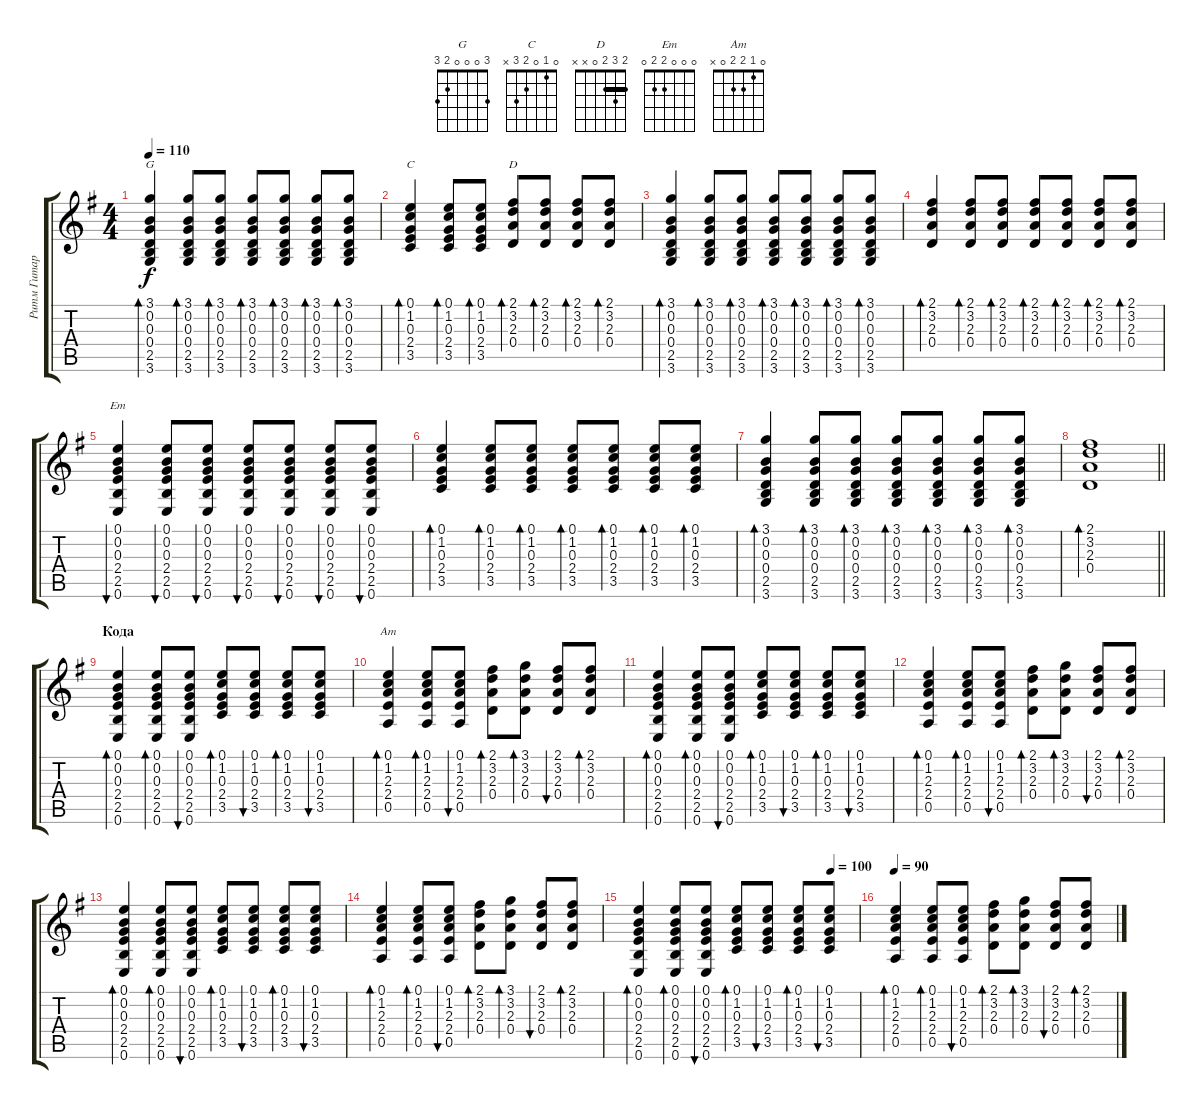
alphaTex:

\track ("Ритм Гитара" "Ритм Гитар") {instrument acousticguitarsteel}
\staff {score tabs}
\tuning (E4 B3 G3 D3 A2 E2) {hide}
\chord ("G" 3 0 0 0 2 3)
\chord ("C" 0 1 0 2 3 x)
\chord ("D" 2 3 2 0 x x) {barre 2}
\chord ("Em" 0 0 0 2 2 0)
\chord ("Am" 0 1 2 2 0 x)
\ts (4 4)
\tempo 110
\clef g2
\ks eminor
(3.1 0.2 0.3 0.4 2.5 3.6).4{bd 30 ch "G" dy f} (3.1 0.2 0.3 0.4 2.5 3.6).8{bd 30} (3.1 0.2 0.3 0.4 2.5 3.6).8{bd 30} (3.1 0.2 0.3 0.4 2.5 3.6).8{bd 30} (3.1 0.2 0.3 0.4 2.5 3.6).8{bd 30} (3.1 0.2 0.3 0.4 2.5 3.6).8{bd 30} (3.1 0.2 0.3 0.4 2.5 3.6).8{bd 30} |
(0.1 1.2 0.3 2.4 3.5).4{bd 30 ch "C"} (0.1 1.2 0.3 2.4 3.5).8{bd 30} (0.1 1.2 0.3 2.4 3.5).8{bd 30} (2.1 3.2 2.3 0.4).8{bd 30 ch "D"} (2.1 3.2 2.3 0.4).8{bd 30} (2.1 3.2 2.3 0.4).8{bd 30} (2.1 3.2 2.3 0.4).8{bd 30} |
(3.1 0.2 0.3 0.4 2.5 3.6).4{bd 30} (3.1 0.2 0.3 0.4 2.5 3.6).8{bd 30} (3.1 0.2 0.3 0.4 2.5 3.6).8{bd 30} (3.1 0.2 0.3 0.4 2.5 3.6).8{bd 30} (3.1 0.2 0.3 0.4 2.5 3.6).8{bd 30} (3.1 0.2 0.3 0.4 2.5 3.6).8{bd 30} (3.1 0.2 0.3 0.4 2.5 3.6).8{bd 30} |
(2.1 3.2 2.3 0.4).4{bd 30} (2.1 3.2 2.3 0.4).8{bd 30} (2.1 3.2 2.3 0.4).8{bd 30} (2.1 3.2 2.3 0.4).8{bd 30} (2.1 3.2 2.3 0.4).8{bd 30} (2.1 3.2 2.3 0.4).8{bd 30} (2.1 3.2 2.3 0.4).8{bd 30} |
(0.1 0.2 0.3 2.4 2.5 0.6).4{bu 60 ch "Em"} (0.1 0.2 0.3 2.4 2.5 0.6).8{bu 60} (0.1 0.2 0.3 2.4 2.5 0.6).8{bu 60} (0.1 0.2 0.3 2.4 2.5 0.6).8{bu 60} (0.1 0.2 0.3 2.4 2.5 0.6).8{bu 60} (0.1 0.2 0.3 2.4 2.5 0.6).8{bu 60} (0.1 0.2 0.3 2.4 2.5 0.6).8{bu 60} |
(0.1 1.2 0.3 2.4 3.5).4{bd 30} (0.1 1.2 0.3 2.4 3.5).8{bd 30} (0.1 1.2 0.3 2.4 3.5).8{bd 30} (0.1 1.2 0.3 2.4 3.5).8{bd 30} (0.1 1.2 0.3 2.4 3.5).8{bd 30} (0.1 1.2 0.3 2.4 3.5).8{bd 30} (0.1 1.2 0.3 2.4 3.5).8{bd 30} |
(3.1 0.2 0.3 0.4 2.5 3.6).4{bd 30} (3.1 0.2 0.3 0.4 2.5 3.6).8{bd 30} (3.1 0.2 0.3 0.4 2.5 3.6).8{bd 30} (3.1 0.2 0.3 0.4 2.5 3.6).8{bd 30} (3.1 0.2 0.3 0.4 2.5 3.6).8{bd 30} (3.1 0.2 0.3 0.4 2.5 3.6).8{bd 30} (3.1 0.2 0.3 0.4 2.5 3.6).8{bd 30} |
\barLineRight lightlight
(2.1 3.2 2.3 0.4).1{bd 30} |
\section ("" "Кода")
(0.1 0.2 0.3 2.4 2.5 0.6).4{bd 30} (0.1 0.2 0.3 2.4 2.5 0.6).8{bd 30} (0.1 0.2 0.3 2.4 2.5 0.6).8{bu 30} (0.1 1.2 0.3 2.4 3.5).8{bd 30} (0.1 1.2 0.3 2.4 3.5).8{bu 30} (0.1 1.2 0.3 2.4 3.5).8{bd 30} (0.1 1.2 0.3 2.4 3.5).8{bu 30} |
(0.1 1.2 2.3 2.4 0.5).4{bd 30 ch "Am"} (0.1 1.2 2.3 2.4 0.5).8{bd 30} (0.1 1.2 2.3 2.4 0.5).8{bu 30} (2.1 3.2 2.3 0.4).8{bd 30} (3.1 3.2 2.3 0.4).8{bd 30} (2.1 3.2 2.3 0.4).8{bu 30} (2.1 3.2 2.3 0.4).8{bd 30} |
(0.1 0.2 0.3 2.4 2.5 0.6).4{bd 30} (0.1 0.2 0.3 2.4 2.5 0.6).8{bd 30} (0.1 0.2 0.3 2.4 2.5 0.6).8{bu 30} (0.1 1.2 0.3 2.4 3.5).8{bd 30} (0.1 1.2 0.3 2.4 3.5).8{bu 30} (0.1 1.2 0.3 2.4 3.5).8{bd 30} (0.1 1.2 0.3 2.4 3.5).8{bu 30} |
(0.1 1.2 2.3 2.4 0.5).4{bd 30} (0.1 1.2 2.3 2.4 0.5).8{bd 30} (0.1 1.2 2.3 2.4 0.5).8{bu 30} (2.1 3.2 2.3 0.4).8{bd 30} (3.1 3.2 2.3 0.4).8{bd 30} (2.1 3.2 2.3 0.4).8{bu 30} (2.1 3.2 2.3 0.4).8{bd 30} |
(0.1 0.2 0.3 2.4 2.5 0.6).4{bd 30} (0.1 0.2 0.3 2.4 2.5 0.6).8{bd 30} (0.1 0.2 0.3 2.4 2.5 0.6).8{bu 30} (0.1 1.2 0.3 2.4 3.5).8{bd 30} (0.1 1.2 0.3 2.4 3.5).8{bu 30} (0.1 1.2 0.3 2.4 3.5).8{bd 30} (0.1 1.2 0.3 2.4 3.5).8{bu 30} |
(0.1 1.2 2.3 2.4 0.5).4{bd 30} (0.1 1.2 2.3 2.4 0.5).8{bd 30} (0.1 1.2 2.3 2.4 0.5).8{bu 30} (2.1 3.2 2.3 0.4).8{bd 30} (3.1 3.2 2.3 0.4).8{bd 30} (2.1 3.2 2.3 0.4).8{bu 30} (2.1 3.2 2.3 0.4).8{bd 30} |
\tempo (100 0.875)
(0.1 0.2 0.3 2.4 2.5 0.6).4{bd 30} (0.1 0.2 0.3 2.4 2.5 0.6).8{bd 30} (0.1 0.2 0.3 2.4 2.5 0.6).8{bu 30} (0.1 1.2 0.3 2.4 3.5).8{bd 30} (0.1 1.2 0.3 2.4 3.5).8{bu 30} (0.1 1.2 0.3 2.4 3.5).8{bd 30} (0.1 1.2 0.3 2.4 3.5).8{bu 30} |
\tempo 70
\tempo 90
(0.1 1.2 2.3 2.4 0.5).4{bd 30} (0.1 1.2 2.3 2.4 0.5).8{bd 30} (0.1 1.2 2.3 2.4 0.5).8{bu 30} (2.1 3.2 2.3 0.4).8{bd 30} (3.1 3.2 2.3 0.4).8{bd 30} (2.1 3.2 2.3 0.4).8{bu 30} (2.1 3.2 2.3 0.4).8{bd 30}
